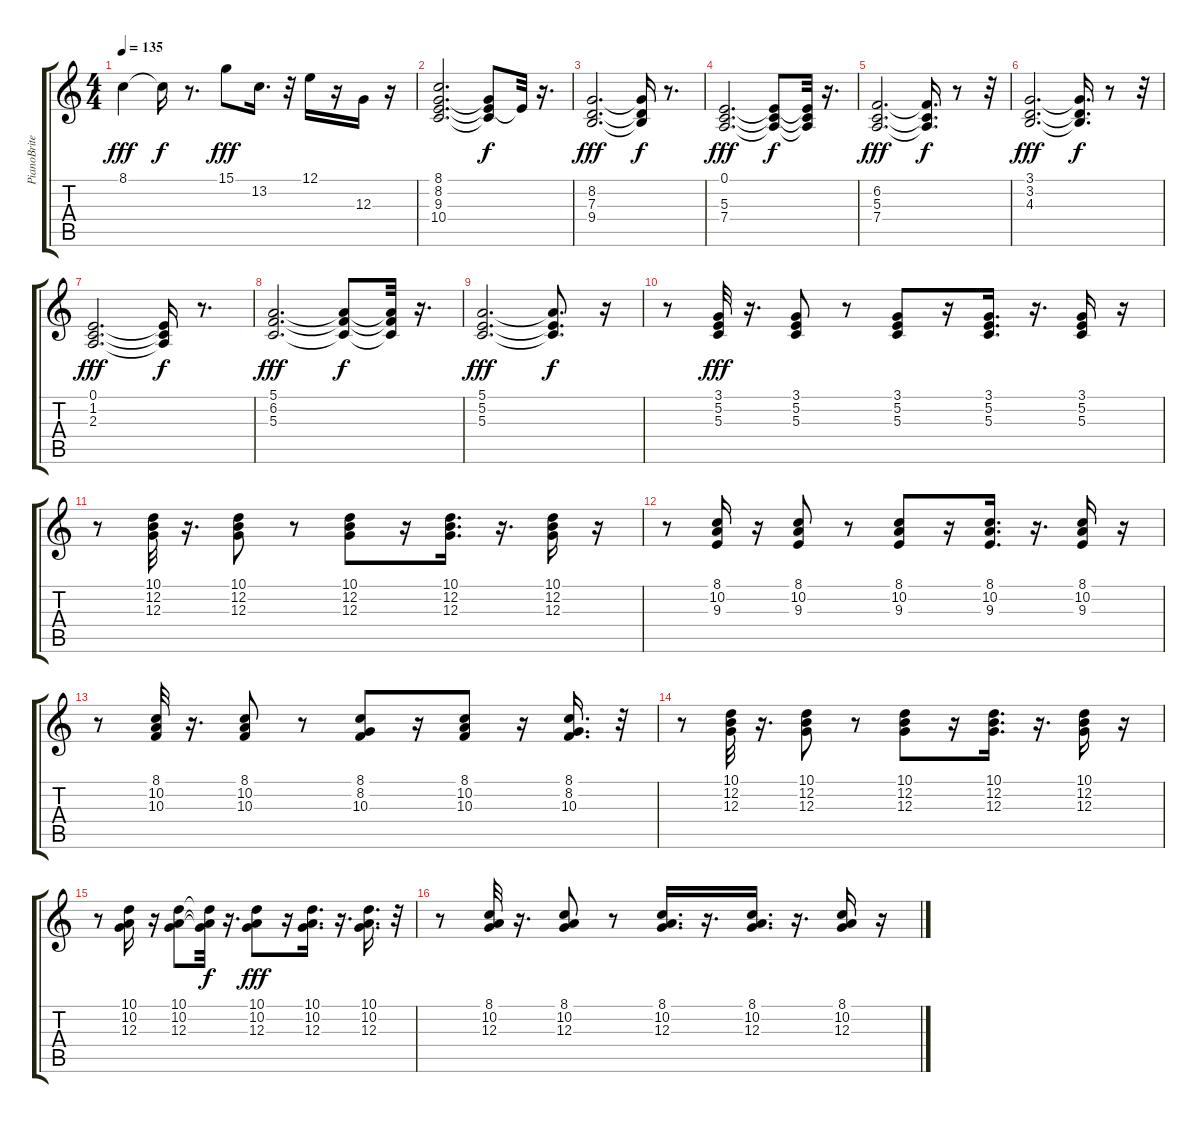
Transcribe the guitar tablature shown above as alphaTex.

\track ("PianoBrite" "PianoBrite") {instrument brightacousticpiano}
\staff {score tabs}
\tuning (E4 B3 G3 D3 A2 E2) {hide}
\ts (4 4)
\tempo 135
\clef g2
\ks c
8.1.4{dy fff} 8.1{t}.16{dy f} r.8{d} 15.1.8{dy fff} 13.2.16{d} r.32 12.1.16 r.16 12.3.16 r.16 |
(8.1 8.2 9.3 10.4).2{d} (8.2{t} 9.3{t} 10.4{t}).8{dy f} 9.3{t}.32 r.16{d} |
(8.2 7.3 9.4).2{d dy fff} (8.2{t} 7.3{t} 9.4{t}).16{dy f} r.8{d} |
(0.1 5.3 7.4).2{d dy fff} (0.1{t} 5.3{t} 7.4{t}).8{dy f} (0.1{t} 5.3{t} 7.4{t}).32 r.16{d} |
(6.2 5.3 7.4).2{d dy fff} (6.2{t} 5.3{t} 7.4{t}).16{d dy f} r.8 r.32 |
(3.1 3.2 4.3).2{d dy fff} (3.1{t} 3.2{t} 4.3{t}).16{d dy f} r.8 r.32 |
(0.1 1.2 2.3).2{d dy fff} (0.1{t} 1.2{t} 2.3{t}).16{dy f} r.8{d} |
(5.1 6.2 5.3).2{d dy fff} (5.1{t} 6.2{t} 5.3{t}).8{dy f} (5.1{t} 6.2{t} 5.3{t}).32 r.16{d} |
(5.1 5.2 5.3).2{d dy fff} (5.1{t} 5.2{t} 5.3{t}).8{d dy f} r.16 |
r.8 (3.1 5.2 5.3).32{dy fff} r.16{d} (3.1 5.2 5.3).8 r.8 (3.1 5.2 5.3).8 r.16 (3.1 5.2 5.3).16{d} r.16{d} (3.1 5.2 5.3).16 r.16 |
r.8 (10.1 12.2 12.3).32 r.16{d} (10.1 12.2 12.3).8 r.8 (10.1 12.2 12.3).8 r.16 (10.1 12.2 12.3).16{d} r.16{d} (10.1 12.2 12.3).16 r.16 |
r.8 (8.1 10.2 9.3).16 r.16 (8.1 10.2 9.3).8 r.8 (8.1 10.2 9.3).8 r.16 (8.1 10.2 9.3).16{d} r.16{d} (8.1 10.2 9.3).16 r.16 |
r.8 (8.1 10.2 10.3).32 r.16{d} (8.1 10.2 10.3).8 r.8 (8.1 8.2 10.3).8 r.16 (8.1 10.2 10.3).8 r.16 (8.1 8.2 10.3).16{d} r.32 |
r.8 (10.1 12.2 12.3).32 r.16{d} (10.1 12.2 12.3).8 r.8 (10.1 12.2 12.3).8 r.16 (10.1 12.2 12.3).16{d} r.16{d} (10.1 12.2 12.3).16 r.16 |
r.8 (10.1 10.2 12.3).16 r.16 (10.1 10.2 12.3).8 (10.1{t} 10.2{t} 12.3{t}).32{dy f} r.16{d} (10.1 10.2 12.3).8{dy fff} r.16 (10.1 10.2 12.3).16{d} r.16{d} (10.1 10.2 12.3).16{d} r.32 |
r.8 (8.1 10.2 12.3).32 r.16{d} (8.1 10.2 12.3).8 r.8 (8.1 10.2 12.3).16{d} r.16{d} (8.1 10.2 12.3).16{d} r.16{d} (8.1 10.2 12.3).16 r.16
